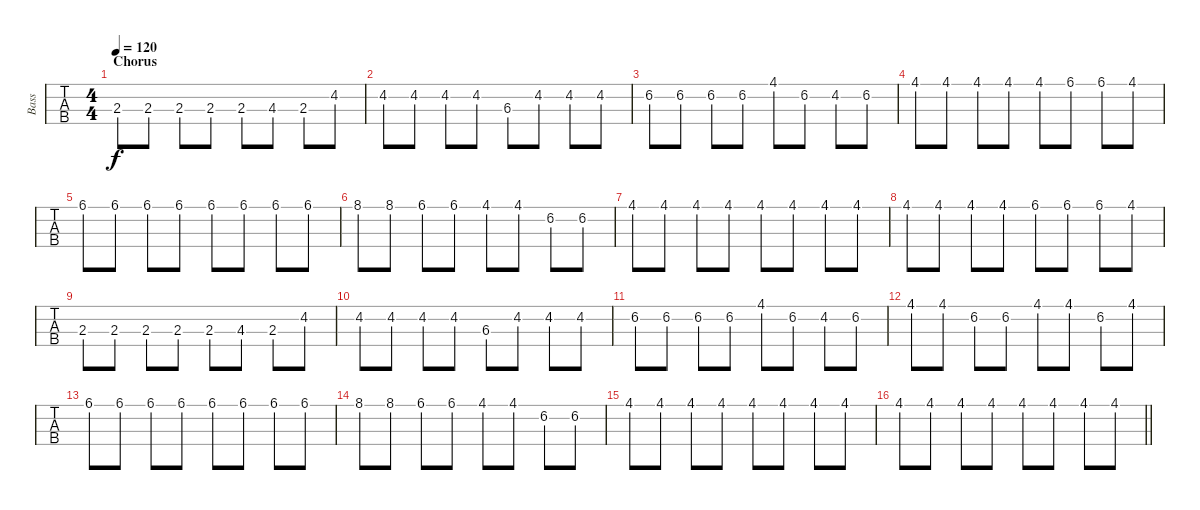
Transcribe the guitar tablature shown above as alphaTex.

\track ("Bass" "Bass") {instrument electricbassfinger}
\staff {tabs}
\tuning (G2 D2 A1 E1) {hide}
\ts (4 4)
\section ("" "Chorus")
\tempo 120
\clef f4
\ks b
2.3.8{dy f} 2.3.8 2.3.8 2.3.8 2.3.8 4.3.8 2.3.8 4.2.8 |
4.2.8 4.2.8 4.2.8 4.2.8 6.3.8 4.2.8 4.2.8 4.2.8 |
6.2.8 6.2.8 6.2.8 6.2.8 4.1.8 6.2.8 4.2.8 6.2.8 |
4.1.8 4.1.8 4.1.8 4.1.8 4.1.8 6.1.8 6.1.8 4.1.8 |
6.1.8 6.1.8 6.1.8 6.1.8 6.1.8 6.1.8 6.1.8 6.1.8 |
8.1.8 8.1.8 6.1.8 6.1.8 4.1.8 4.1.8 6.2.8 6.2.8 |
4.1.8 4.1.8 4.1.8 4.1.8 4.1.8 4.1.8 4.1.8 4.1.8 |
4.1.8 4.1.8 4.1.8 4.1.8 6.1.8 6.1.8 6.1.8 4.1.8 |
2.3.8 2.3.8 2.3.8 2.3.8 2.3.8 4.3.8 2.3.8 4.2.8 |
4.2.8 4.2.8 4.2.8 4.2.8 6.3.8 4.2.8 4.2.8 4.2.8 |
6.2.8 6.2.8 6.2.8 6.2.8 4.1.8 6.2.8 4.2.8 6.2.8 |
4.1.8 4.1.8 6.2.8 6.2.8 4.1.8 4.1.8 6.2.8 4.1.8 |
6.1.8 6.1.8 6.1.8 6.1.8 6.1.8 6.1.8 6.1.8 6.1.8 |
8.1.8 8.1.8 6.1.8 6.1.8 4.1.8 4.1.8 6.2.8 6.2.8 |
4.1.8 4.1.8 4.1.8 4.1.8 4.1.8 4.1.8 4.1.8 4.1.8 |
\barLineRight lightlight
4.1.8 4.1.8 4.1.8 4.1.8 4.1.8 4.1.8 4.1.8 4.1.8
